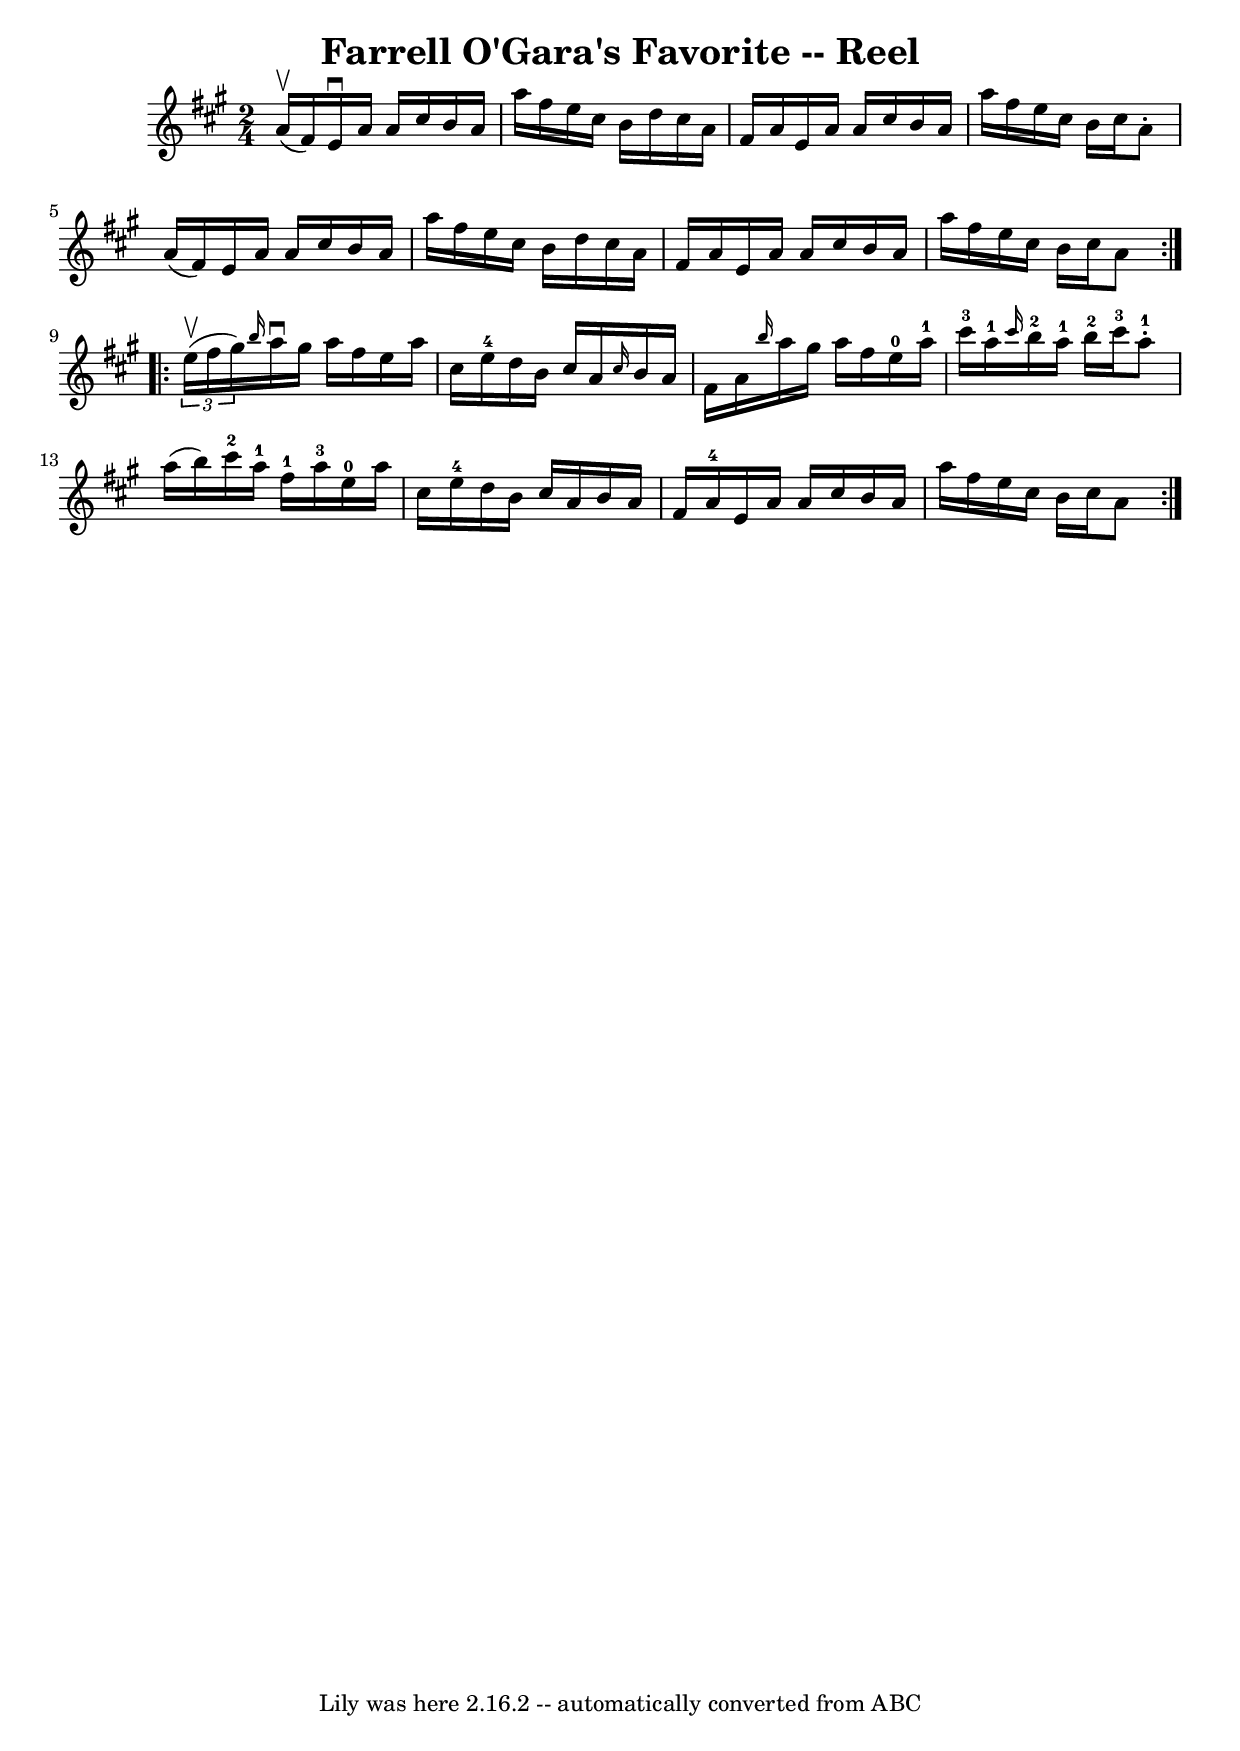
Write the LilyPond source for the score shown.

\version "2.16.2"
\include "Mammoth.ily"
\header {
  %% book = "Ryan's Mammoth Collection"
  crossRefNumber = "1"
  footnotes = "\\\\370"
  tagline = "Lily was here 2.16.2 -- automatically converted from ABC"
  title = "Farrell O'Gara's Favorite -- Reel"

}
voicedefault =  {



  \repeat volta 2 {

    \time 2/4 
    \key a \major
    a'16^\upbow(fis'16) |
    e'16 
    ^\downbow a'16 a'16 cis''16 b'16 a'16 a''16 fis''16    
    |
    e''16 cis''16 b'16 d''16 cis''16 a'16 fis'16    
    a'16    |
    e'16 a'16 a'16 cis''16 b'16 a'16 a''16    
    fis''16    |
    e''16 cis''16 b'16 cis''16 a'8 -. a'16 (
    fis'16)   |
    e'16 a'16 a'16 cis''16 b'16 a'16    
    a''16 fis''16    |
    e''16 cis''16 b'16 d''16 cis''16    
    a'16 fis'16 a'16    |
    e'16 a'16 a'16 cis''16 b'16    
    a'16 a''16 fis''16    |
    e''16 cis''16 b'16 cis''16    
    a'8    
  }     
  \repeat volta 2 {
    \times 2/3 { e''16^\upbow(fis''16    
		 gis''16) 
	       } |
    \grace { b''16  
	   } a''16^\downbow gis''16    
    a''16 fis''16 e''16 a''16 cis''16 e''16-4   |
    d''16  
    b'16 cis''16 a'16  \grace { cis''16  
			      } b'16 a'16 fis'16    
    a'16    |
    \grace { b''16  
	   } a''16 gis''16 a''16 fis''16    
    e''16-0 a''16-1 cis'''16-3 a''16-1   |
    
    \grace { cis'''16  
	   } b''16-2 a''16-1 b''16-2 cis'''16 
    -3 a''8-1-. a''16 (b''16)   |
    cis'''16-2   
    a''16-1 fis''16-1 a''16-3 e''16-0 a''16 cis''16    
    e''16-4   |
    d''16 b'16 cis''16 a'16 b'16 a'16    
    fis'16 a'16-4   |
    e'16 a'16 a'16 cis''16 b'16    
    a'16 a''16 fis''16    |
    e''16 cis''16 b'16 cis''16  
    a'8      
  }   

}

\score{
  <<

    \context Staff="default"
    {
      \voicedefault 
      
    }

  >>
  \layout {
    
  }
  \midi {
  }

}
